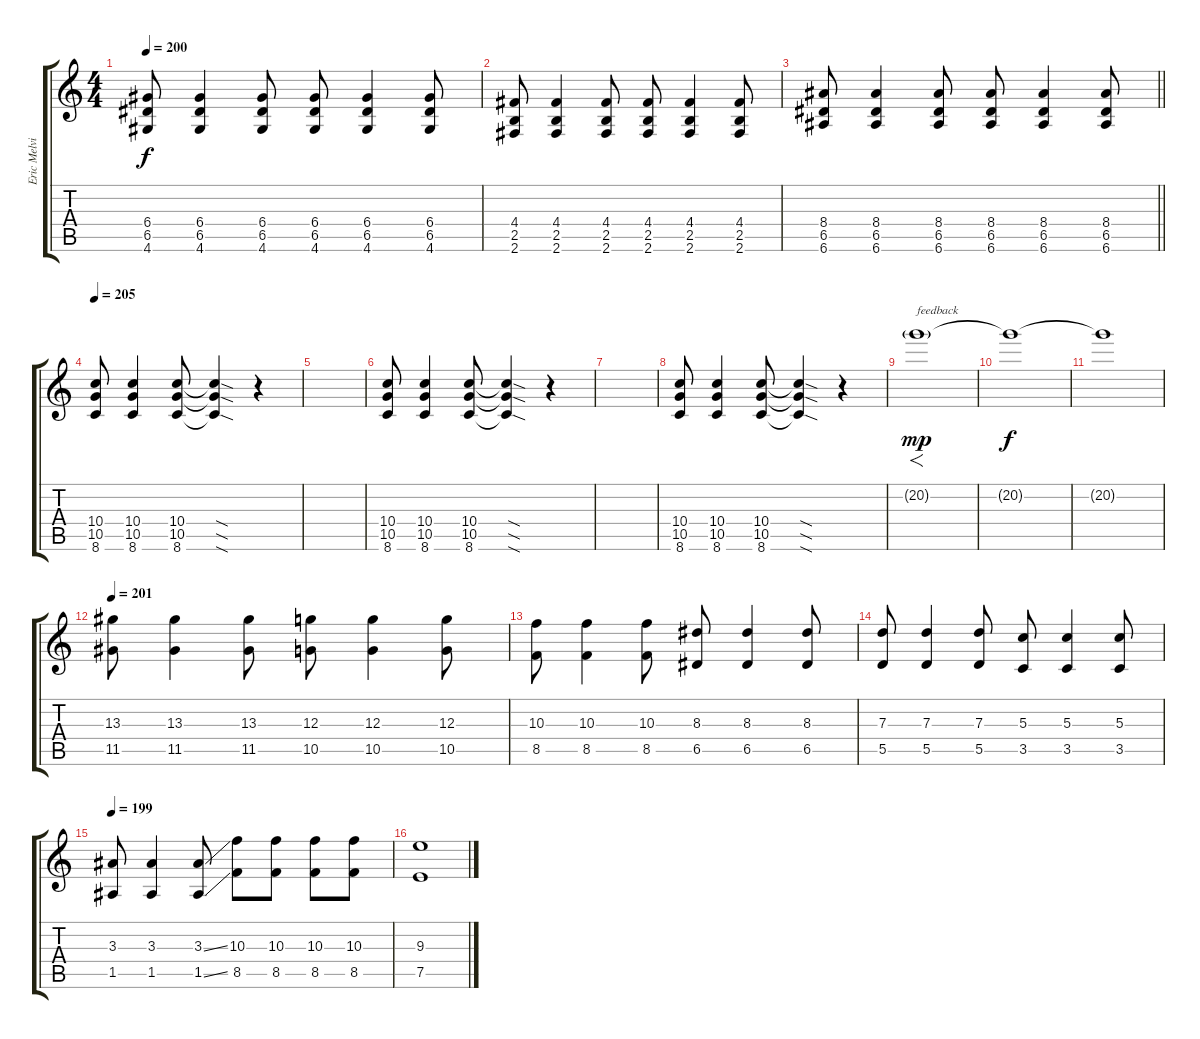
\track ("Eric Melvin" "Eric Melvi") {instrument distortionguitar}
\staff {score tabs}
\tuning (E4 B3 G3 D3 A2 E2) {hide}
\ts (4 4)
\tempo 200
\clef g2
\ks c
(6.4 6.5 4.6).8{dy f} (6.4 6.5 4.6).4 (6.4 6.5 4.6).8 (6.4 6.5 4.6).8 (6.4 6.5 4.6).4 (6.4 6.5 4.6).8 |
(4.4 2.5 2.6).8 (4.4 2.5 2.6).4 (4.4 2.5 2.6).8 (4.4 2.5 2.6).8 (4.4 2.5 2.6).4 (4.4 2.5 2.6).8 |
\barLineRight lightlight
(8.4 6.5 6.6).8 (8.4 6.5 6.6).4 (8.4 6.5 6.6).8 (8.4 6.5 6.6).8 (8.4 6.5 6.6).4 (8.4 6.5 6.6).8 |
\section ("" "")
\tempo 205
(10.4 10.5 8.6).8 (10.4 10.5 8.6).4 (10.4 10.5 8.6).8 (10.4{sod t} 10.5{sod t} 8.6{sod t}).4 r.4 |
|
(10.4 10.5 8.6).8 (10.4 10.5 8.6).4 (10.4 10.5 8.6).8 (10.4{sod t} 10.5{sod t} 8.6{sod t}).4 r.4 |
|
(10.4 10.5 8.6).8 (10.4 10.5 8.6).4 (10.4 10.5 8.6).8 (10.4{sod t} 10.5{sod t} 8.6{sod t}).4 r.4 |
20.2{g}.1{f txt "feedback" dy mp} |
20.2{t}.1{dy f} |
20.2{t}.1 |
\tempo 201
(13.3 11.5).8 (13.3 11.5).4 (13.3 11.5).8 (12.3 10.5).8 (12.3 10.5).4 (12.3 10.5).8 |
(10.3 8.5).8 (10.3 8.5).4 (10.3 8.5).8 (8.3 6.5).8 (8.3 6.5).4 (8.3 6.5).8 |
(7.3 5.5).8 (7.3 5.5).4 (7.3 5.5).8 (5.3 3.5).8 (5.3 3.5).4 (5.3 3.5).8 |
\tempo 199
(3.3 1.5).8 (3.3 1.5).4 (3.3{ss} 1.5{ss}).8 (10.3 8.5).8 (10.3 8.5).8 (10.3 8.5).8 (10.3 8.5).8 |
(9.3 7.5).1
